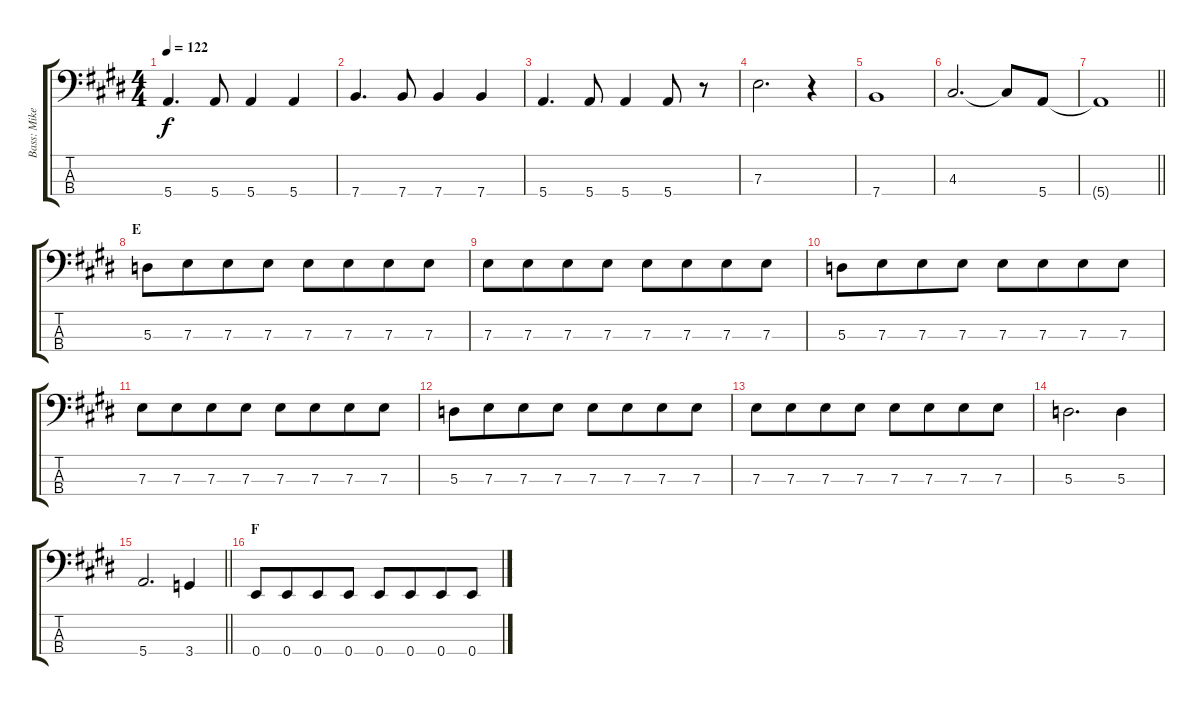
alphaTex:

\track ("Bass: Mike" "Bass: Mike") {instrument electricbassfinger}
\staff {score tabs}
\tuning (G2 D2 A1 E1) {hide}
\ts (4 4)
\tempo 122
\clef f4
\ks e
5.4.4{d dy f} 5.4.8 5.4.4 5.4.4 |
7.4.4{d} 7.4.8 7.4.4 7.4.4 |
5.4.4{d} 5.4.8 5.4.4 5.4.8 r.8 |
7.3.2{d} r.4 |
7.4.1 |
4.3.2{d} 4.3{t}.8 5.4.8 |
\barLineRight lightlight
5.4{t}.1 |
\section ("" "E")
5.3.8 7.3.8{beam merge} 7.3.8 7.3.8 7.3.8 7.3.8{beam merge} 7.3.8 7.3.8 |
7.3.8 7.3.8{beam merge} 7.3.8 7.3.8 7.3.8 7.3.8{beam merge} 7.3.8 7.3.8 |
5.3.8 7.3.8{beam merge} 7.3.8 7.3.8 7.3.8 7.3.8{beam merge} 7.3.8 7.3.8 |
7.3.8 7.3.8{beam merge} 7.3.8 7.3.8 7.3.8 7.3.8{beam merge} 7.3.8 7.3.8 |
5.3.8 7.3.8{beam merge} 7.3.8 7.3.8 7.3.8 7.3.8{beam merge} 7.3.8 7.3.8 |
7.3.8 7.3.8{beam merge} 7.3.8 7.3.8 7.3.8 7.3.8{beam merge} 7.3.8 7.3.8 |
5.3.2{d} 5.3.4 |
\barLineRight lightlight
5.4.2{d} 3.4.4 |
\section ("" "F")
0.4.8 0.4.8{beam merge} 0.4.8 0.4.8 0.4.8 0.4.8{beam merge} 0.4.8 0.4.8
